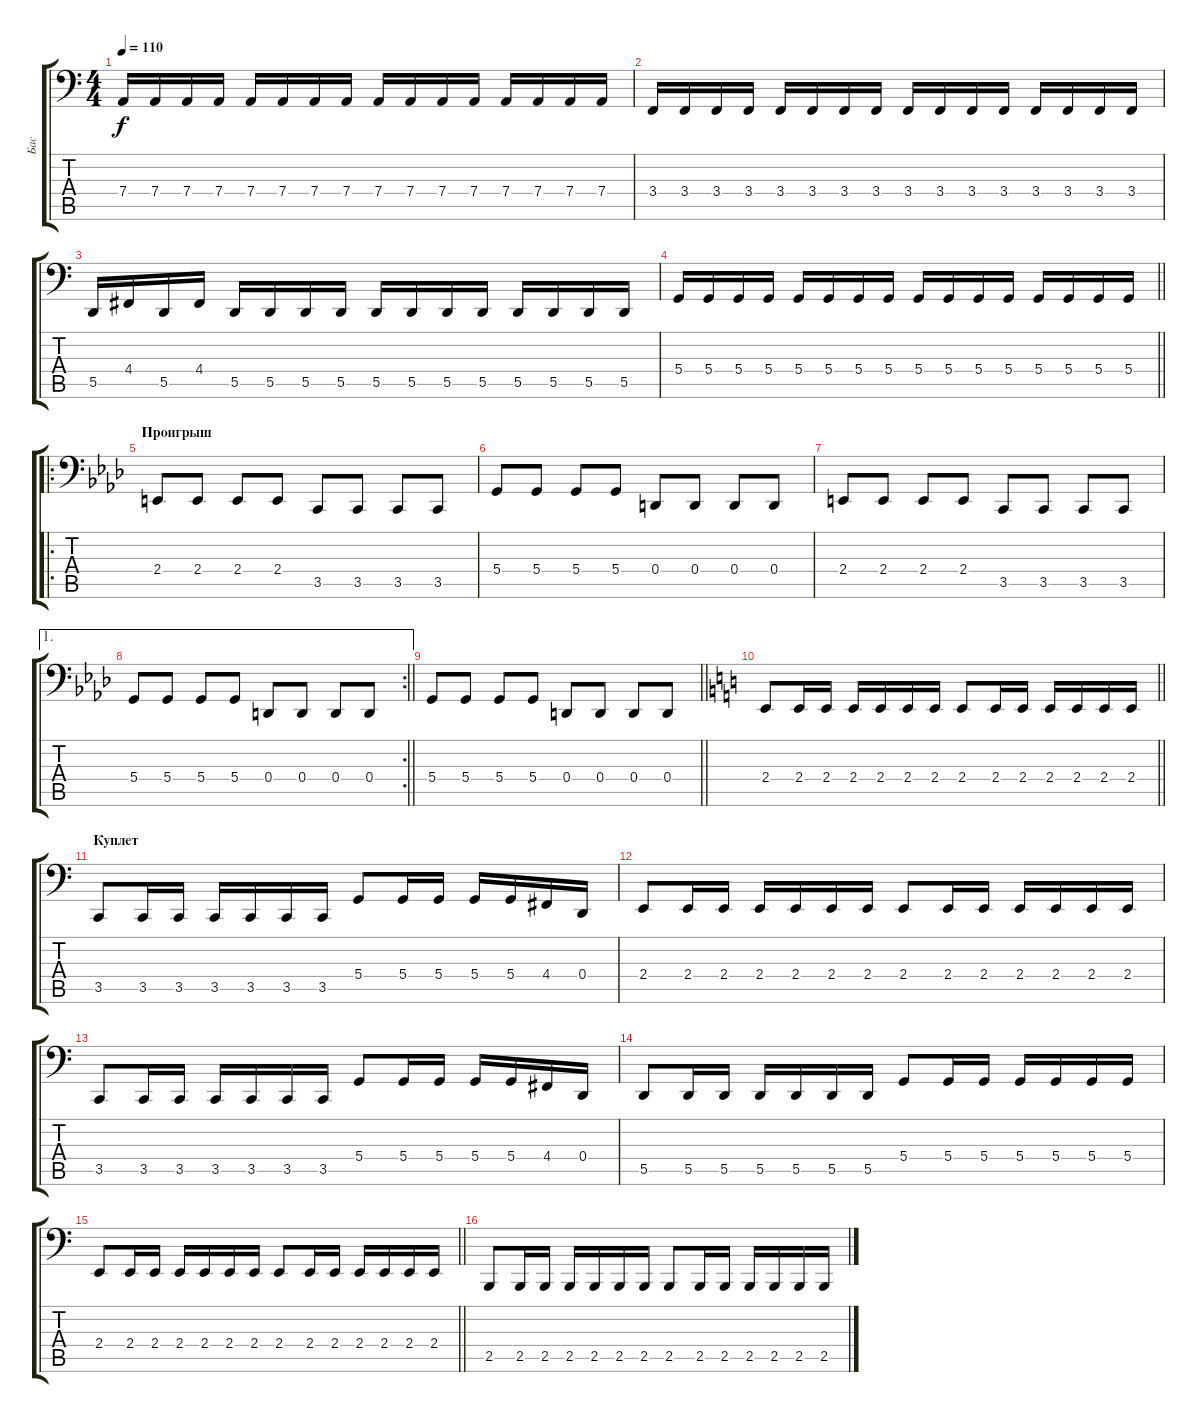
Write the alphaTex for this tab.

\track ("Бас" "Бас") {instrument electricbassfinger}
\staff {score tabs}
\tuning (E2 B1 G1 D1 A0 E0) {hide}
\ts (4 4)
\tempo 110
\clef f4
\ks c
7.4.16{dy f} 7.4.16 7.4.16 7.4.16 7.4.16 7.4.16 7.4.16 7.4.16 7.4.16 7.4.16 7.4.16 7.4.16 7.4.16 7.4.16 7.4.16 7.4.16 |
3.4.16 3.4.16 3.4.16 3.4.16 3.4.16 3.4.16 3.4.16 3.4.16 3.4.16 3.4.16 3.4.16 3.4.16 3.4.16 3.4.16 3.4.16 3.4.16 |
5.5.16 4.4.16 5.5.16 4.4.16 5.5.16 5.5.16 5.5.16 5.5.16 5.5.16 5.5.16 5.5.16 5.5.16 5.5.16 5.5.16 5.5.16 5.5.16 |
\barLineRight lightlight
5.4.16 5.4.16 5.4.16 5.4.16 5.4.16 5.4.16 5.4.16 5.4.16 5.4.16 5.4.16 5.4.16 5.4.16 5.4.16 5.4.16 5.4.16 5.4.16 |
\ro
\section ("" "Проигрыш")
\ks fminor
2.4.8 2.4.8 2.4.8 2.4.8 3.5.8 3.5.8 3.5.8 3.5.8 |
5.4.8 5.4.8 5.4.8 5.4.8 0.4.8 0.4.8 0.4.8 0.4.8 |
2.4.8 2.4.8 2.4.8 2.4.8 3.5.8 3.5.8 3.5.8 3.5.8 |
\ae 1
\rc 2
\barLineRight lightlight
5.4.8 5.4.8 5.4.8 5.4.8 0.4.8 0.4.8 0.4.8 0.4.8 |
\barLineRight lightlight
5.4.8 5.4.8 5.4.8 5.4.8 0.4.8 0.4.8 0.4.8 0.4.8 |
\barLineRight lightlight
\ks c
2.4.8 2.4.16 2.4.16 2.4.16 2.4.16 2.4.16 2.4.16 2.4.8 2.4.16 2.4.16 2.4.16 2.4.16 2.4.16 2.4.16 |
\section ("" "Куплет")
3.5.8 3.5.16 3.5.16 3.5.16 3.5.16 3.5.16 3.5.16 5.4.8 5.4.16 5.4.16 5.4.16 5.4.16 4.4.16 0.4.16 |
2.4.8 2.4.16 2.4.16 2.4.16 2.4.16 2.4.16 2.4.16 2.4.8 2.4.16 2.4.16 2.4.16 2.4.16 2.4.16 2.4.16 |
3.5.8 3.5.16 3.5.16 3.5.16 3.5.16 3.5.16 3.5.16 5.4.8 5.4.16 5.4.16 5.4.16 5.4.16 4.4.16 0.4.16 |
5.5.8 5.5.16 5.5.16 5.5.16 5.5.16 5.5.16 5.5.16 5.4.8 5.4.16 5.4.16 5.4.16 5.4.16 5.4.16 5.4.16 |
\barLineRight lightlight
2.4.8 2.4.16 2.4.16 2.4.16 2.4.16 2.4.16 2.4.16 2.4.8 2.4.16 2.4.16 2.4.16 2.4.16 2.4.16 2.4.16 |
2.5.8 2.5.16 2.5.16 2.5.16 2.5.16 2.5.16 2.5.16 2.5.8 2.5.16 2.5.16 2.5.16 2.5.16 2.5.16 2.5.16
